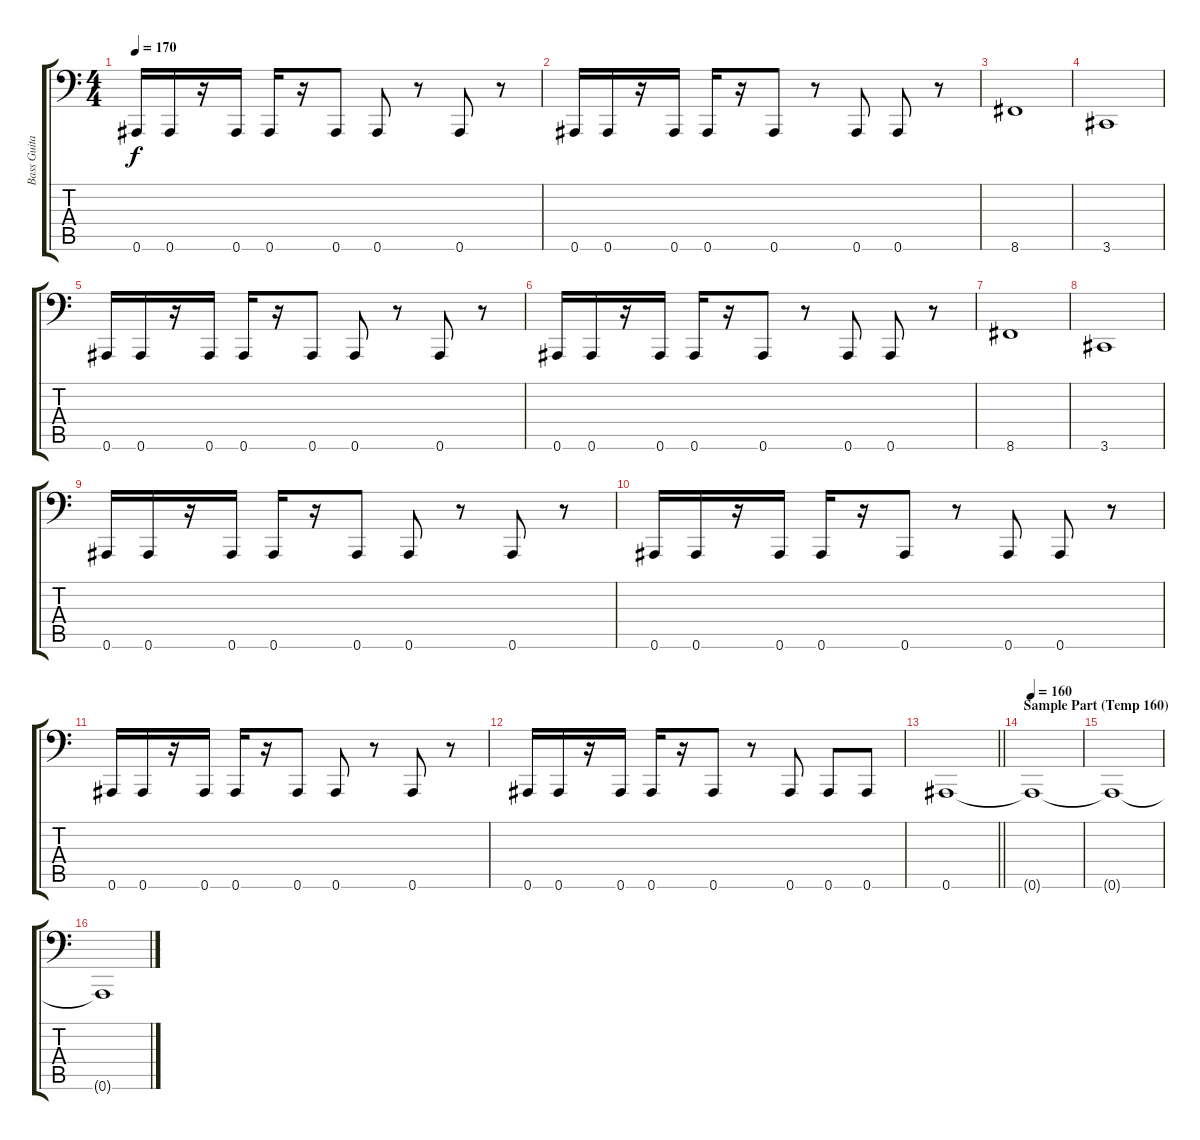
\track ("Bass Guitar" "Bass Guita") {instrument electricbasspick}
\staff {score tabs}
\tuning (C3 G2 Eb2 Bb1 F1 Bb0) {hide}
\ts (4 4)
\tempo 170
\clef f4
\ks c
0.6.16{dy f} 0.6.16 r.16 0.6.16 0.6.16 r.16 0.6.8 0.6.8 r.8 0.6.8 r.8 |
0.6.16 0.6.16 r.16 0.6.16 0.6.16 r.16 0.6.8 r.8 0.6.8 0.6.8 r.8 |
8.6.1 |
3.6.1 |
0.6.16 0.6.16 r.16 0.6.16 0.6.16 r.16 0.6.8 0.6.8 r.8 0.6.8 r.8 |
0.6.16 0.6.16 r.16 0.6.16 0.6.16 r.16 0.6.8 r.8 0.6.8 0.6.8 r.8 |
8.6.1 |
3.6.1 |
0.6.16 0.6.16 r.16 0.6.16 0.6.16 r.16 0.6.8 0.6.8 r.8 0.6.8 r.8 |
0.6.16 0.6.16 r.16 0.6.16 0.6.16 r.16 0.6.8 r.8 0.6.8 0.6.8 r.8 |
0.6.16 0.6.16 r.16 0.6.16 0.6.16 r.16 0.6.8 0.6.8 r.8 0.6.8 r.8 |
0.6.16 0.6.16 r.16 0.6.16 0.6.16 r.16 0.6.8 r.8 0.6.8 0.6.8 0.6.8 |
\barLineRight lightlight
0.6.1 |
\section ("" "Sample Part (Temp 160)")
\tempo 160
0.6{t}.1 |
0.6{t}.1{volume 0} |
0.6{t}.1
